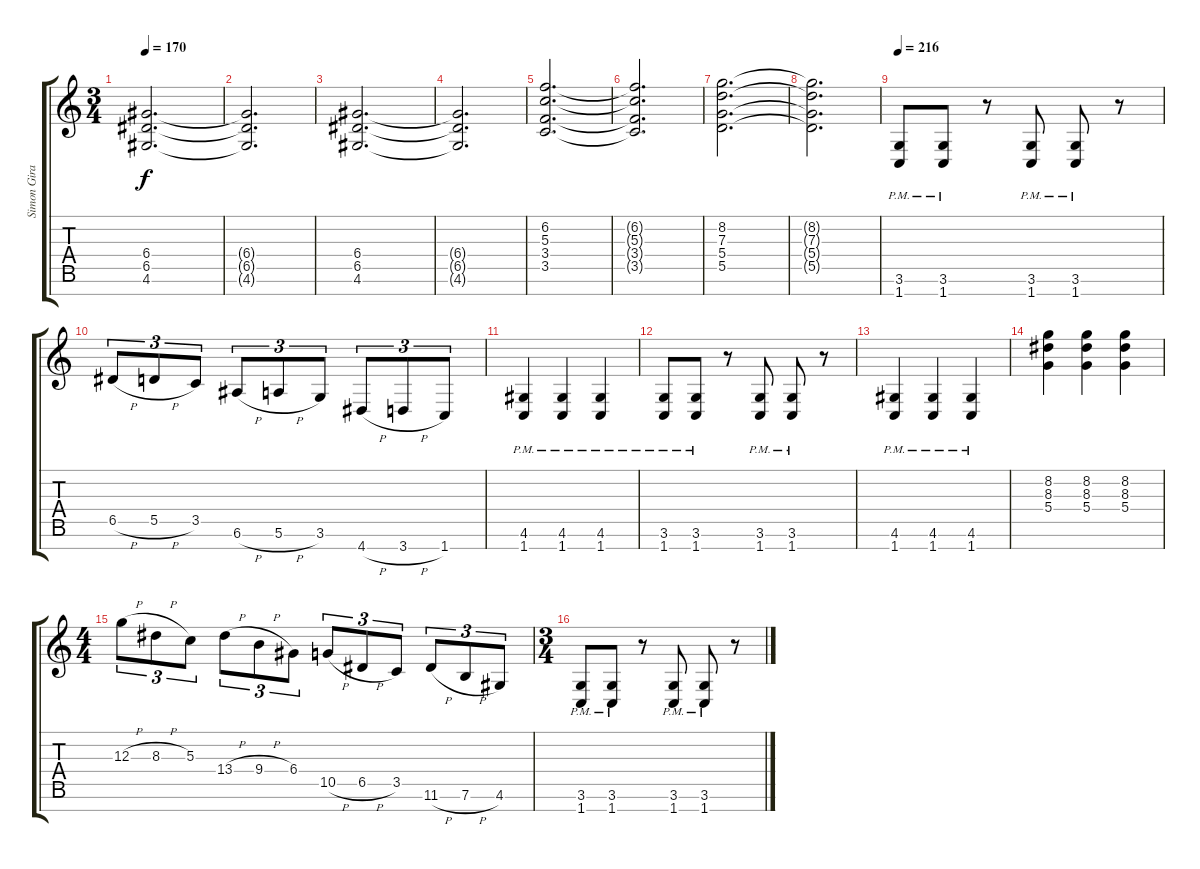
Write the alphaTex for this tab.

\track ("Simon Girard" "Simon Gira") {instrument distortionguitar}
\staff {score tabs}
\tuning (E4 B3 G3 D3 A2 E2 B1) {hide}
\ts (3 4)
\tempo 170
\clef g2
\ks c
(6.4 6.5 4.6).2{d dy f instrument distortionguitar} |
(6.4{t} 6.5{t} 4.6{t}).2{d} |
(6.4 6.5 4.6).2{d} |
(6.4{t} 6.5{t} 4.6{t}).2{d} |
(6.2 5.3 3.4 3.5).2{d} |
(6.2{t} 5.3{t} 3.4{t} 3.5{t}).2{d} |
(8.2 7.3 5.4 5.5).2{d} |
(8.2{t} 7.3{t} 5.4{t} 5.5{t}).2{d} |
\tempo 216
(3.6{pm} 1.7{pm}).8 (3.6{pm} 1.7{pm}).8 r.8 (3.6{pm} 1.7{pm}).8 (3.6{pm} 1.7{pm}).8 r.8 |
6.5{h}.8{tu (3 2)} 5.5{h}.8{tu (3 2)} 3.5.8{tu (3 2)} 6.6{h}.8{tu (3 2)} 5.6{h}.8{tu (3 2)} 3.6.8{tu (3 2)} 4.7{h}.8{tu (3 2)} 3.7{h}.8{tu (3 2)} 1.7.8{tu (3 2)} |
(4.6{pm} 1.7{pm}).4 (4.6{pm} 1.7{pm}).4 (4.6{pm} 1.7{pm}).4 |
(3.6{pm} 1.7{pm}).8 (3.6{pm} 1.7{pm}).8 r.8 (3.6{pm} 1.7{pm}).8 (3.6{pm} 1.7{pm}).8 r.8 |
(4.6{pm} 1.7{pm}).4 (4.6{pm} 1.7{pm}).4 (4.6{pm} 1.7{pm}).4 |
(8.2 8.3 5.4).4 (8.2 8.3 5.4).4 (8.2 8.3 5.4).4 |
\ts (4 4)
12.3{h}.8{tu (3 2)} 8.3{h}.8{tu (3 2)} 5.3.8{tu (3 2)} 13.4{h}.8{tu (3 2)} 9.4{h}.8{tu (3 2)} 6.4.8{tu (3 2)} 10.5{h}.8{tu (3 2)} 6.5{h}.8{tu (3 2)} 3.5.8{tu (3 2)} 11.6{h}.8{tu (3 2)} 7.6{h}.8{tu (3 2)} 4.6.8{tu (3 2)} |
\ts (3 4)
(3.6{pm} 1.7{pm}).8 (3.6{pm} 1.7{pm}).8 r.8 (3.6{pm} 1.7{pm}).8 (3.6{pm} 1.7{pm}).8 r.8
